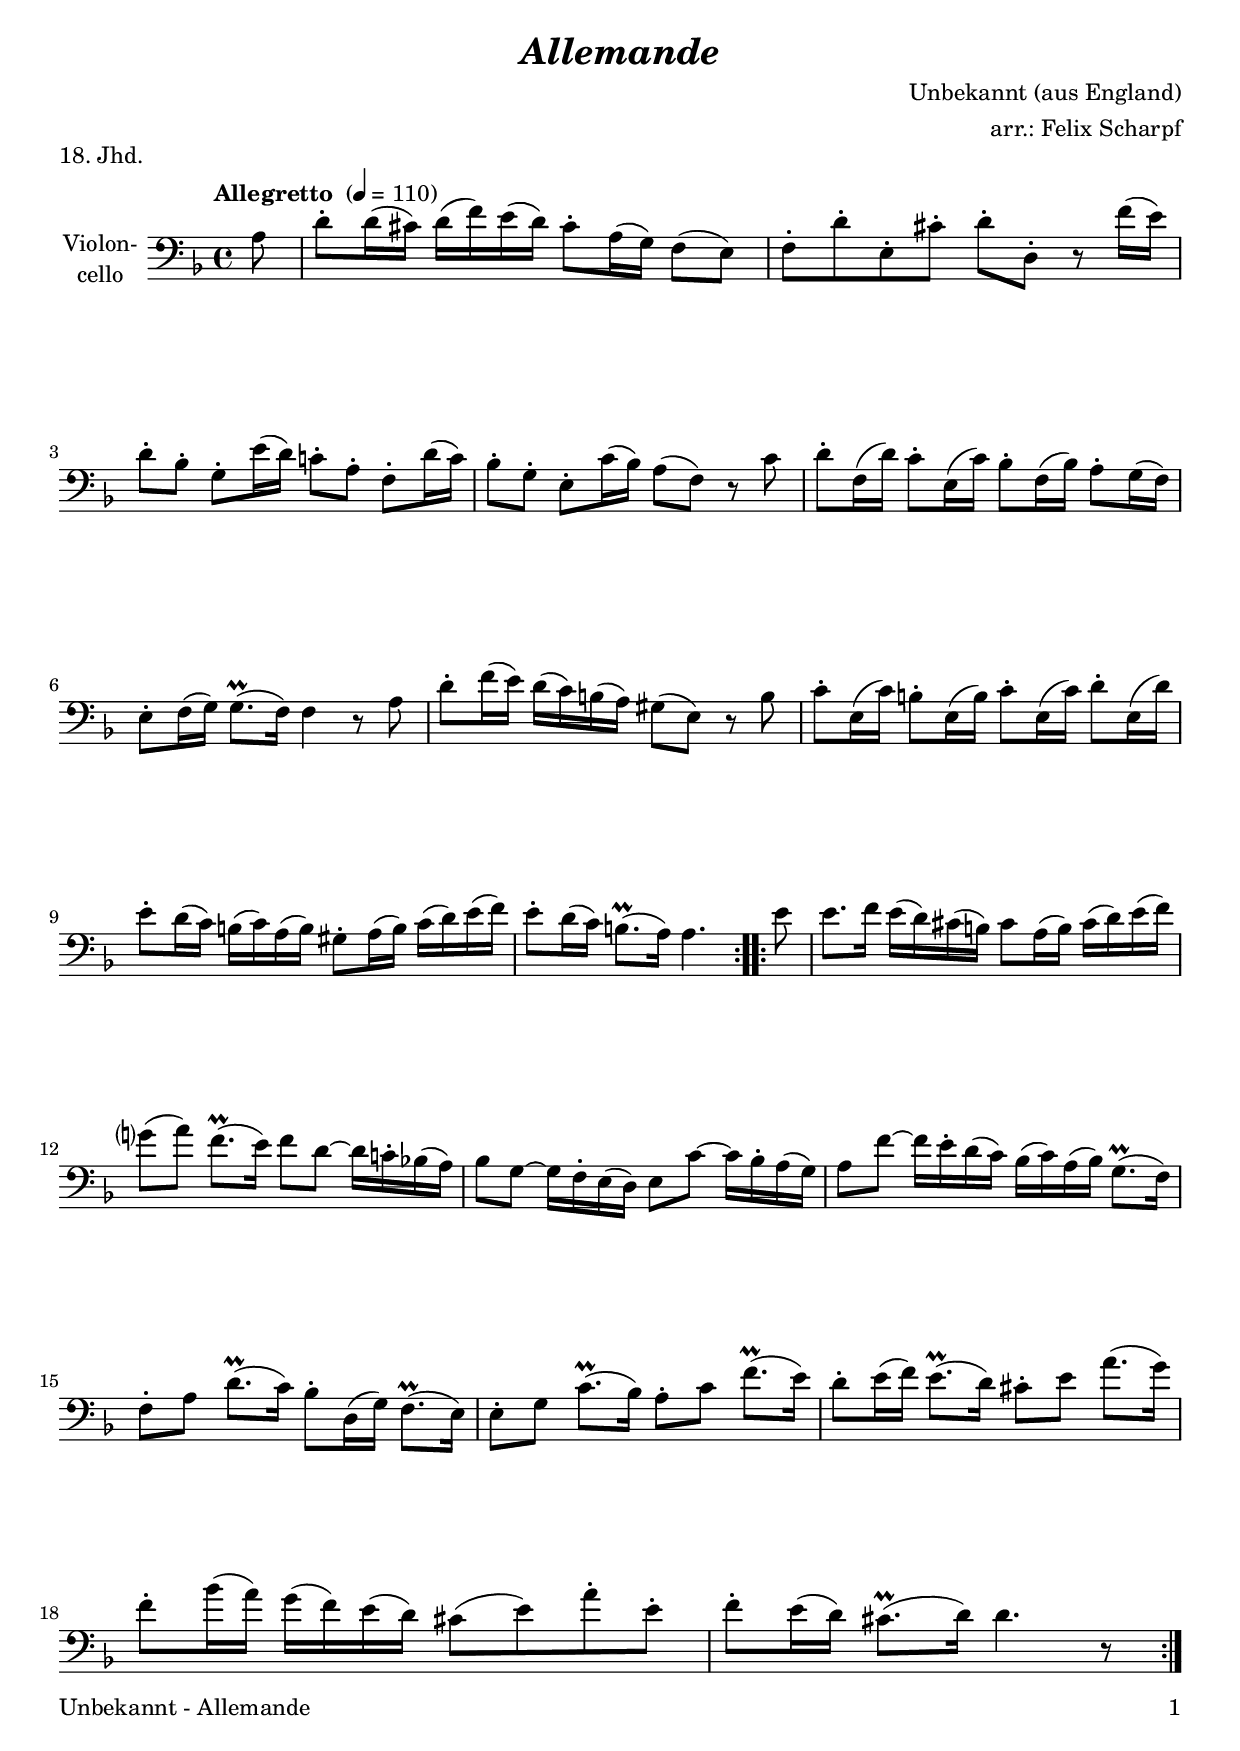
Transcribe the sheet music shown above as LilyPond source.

\version "2.18.2"
\include "deutsch.ly"
  
#(set-global-staff-size 20)

\header {
  title     = \markup \bold \italic "Allemande"
  composer  = "Unbekannt (aus England)"
  arranger  = "arr.: Felix Scharpf"
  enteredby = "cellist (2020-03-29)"
  piece     = "18. Jhd."
}

voiceconsts = {
  \key b \major
  \time 4/4
  \clef "bass"
%  \numericTimeSignature
  \compressFullBarRests
  % Set default beaming for all staves
%  \set Timing.beamExceptions = #'()
%  \set Timing.baseMoment     = #(ly:make-moment 1 4)
%  \set Timing.beatStructure  = #'(1 1 1)
  \tempo "Allegretto " 4=110
}

micl = "clarinet"
mifl = "flute"
miob = "oboe"
mifh = "french horn"
misx = "tenor sax"
mist = "string ensemble 1"
miba = "cello"
%miba = "bassoon"
mikl = "harpsichord"

boxa = { \bar "||" \mark \markup \box \italic "A" }
boxb = { \bar "||" \mark \markup \box \italic "B" }
boxc = { \bar "||" \mark \markup \box \italic "C" }
boxd = { \bar "||" \mark \markup \box \italic "D" }

va = \relative c' {
  \voiceconsts
  
  \repeat volta 2 {
    \partial 8 d8
    g-. g16( fis) g( b) a( g) fis8-. d16( c) b8( a)
    b-. g'-. a,-. fis'-. g-. g,-. r b'16( a)

    g8-. es-. c-. a'16( g) f!8-. d-. b-. g'16( f)
    es8-. c-. a-. f'16( es) d8( b) r f'
    g-. b,16( g') f8-. a,16( f') es8-. b16( es) d8-. c16( b)

    a8-. b16( c) c8.(\prall b16) b4 r8 d
    g-. b16( a) g( f) e( d) cis8( a) r e'
    f-. a,16( f') e8-. a,16( e') f8-. a,16( f') g8-. a,16( g')

    a8-. g16( f) e( f) d( e) cis8-. d16( e) f( g) a( b)
    a8-. g16( f) e8.(\prall d16) d4.
  }

  \repeat volta 2 {
    a'8
    a8. b16 a( g) fis( e) fis8 d16( e) fis( g) a( b)

    c?8( d) b8.(\prall a16) b8 g~ g16 f!-. es!( d)
    es8 c~ c16 b-. a( g) a8 f'~ f16 es-. d( c)

    d8 b'~ b16 a-. g( f) es( f) d( es) c8.(\prall b16)
    b8-. d g8.(\prall f16) es8-. g,16( c) b8.(\prall a16)
    a8-. c f8.(\prall es16) d8-. f b8.(\prall a16)

    g8-. a16( b) a8.(\prall g16) fis8-. a d8.( c16)
    b8-. es16( d) c( b) a( g) fis8( a) d-. a-.
    b-. a16( g) fis8.(\prall g16) g4. r8
  }
}


music = \new StaffGroup <<
      \new Staff {
	\set Staff.midiInstrument = \miba
	\set Staff.instrumentName = \markup \center-column { "Violon-" "cello" }
	\transpose b f { \va }
      }
>>

\book {
 \paper {
    print-page-number = ##t
    print-first-page-number = ##t
    ragged-last-bottom = ##f
    oddHeaderMarkup = \markup \null
    evenHeaderMarkup = \markup \null
    oddFooterMarkup = \markup {
      \fill-line {
        \on-the-fly #print-page-number-check-first
	"Unbekannt - Allemande" \fromproperty #'page:page-number-string
      }
    }
    evenFooterMarkup = \oddFooterMarkup
  }  \score {
    \music
    \layout {}
  }

  \score {
    \unfoldRepeats \music

    \midi {
      \context {
        \Score
      }
    }
  }
}
